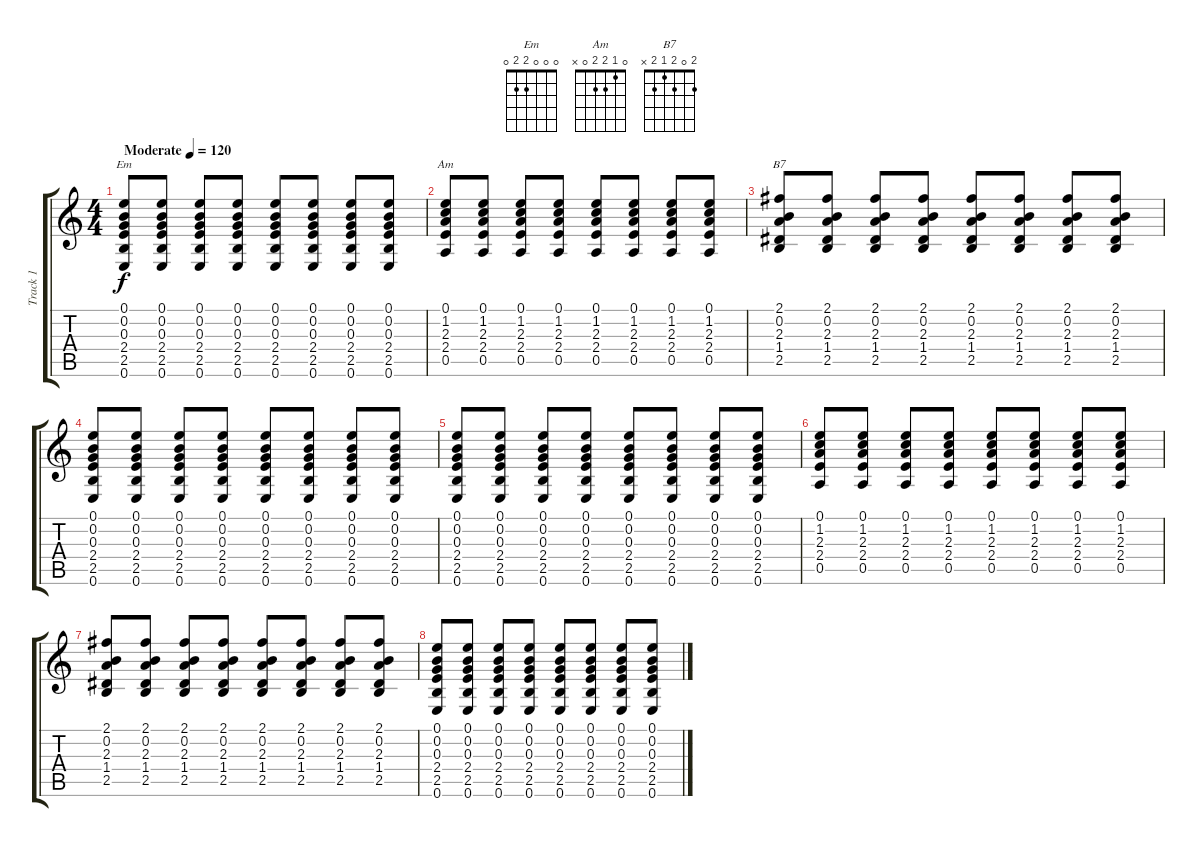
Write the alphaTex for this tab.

\track ("Track 1" "Track 1") {instrument acousticguitarsteel}
\staff {score tabs}
\tuning (E4 B3 G3 D3 A2 E2) {hide}
\chord ("Em" 0 0 0 2 2 0)
\chord ("Am" 0 1 2 2 0 x)
\chord ("B7" 2 0 2 1 2 x)
\ts (4 4)
\tempo (120 "Moderate")
\clef g2
\ks c
(0.1 0.2 0.3 2.4 2.5 0.6).8{ch "Em" dy f instrument acousticguitarsteel} (0.1 0.2 0.3 2.4 2.5 0.6).8 (0.1 0.2 0.3 2.4 2.5 0.6).8 (0.1 0.2 0.3 2.4 2.5 0.6).8 (0.1 0.2 0.3 2.4 2.5 0.6).8 (0.1 0.2 0.3 2.4 2.5 0.6).8 (0.1 0.2 0.3 2.4 2.5 0.6).8 (0.1 0.2 0.3 2.4 2.5 0.6).8 |
(0.1 1.2 2.3 2.4 0.5).8{ch "Am"} (0.1 1.2 2.3 2.4 0.5).8 (0.1 1.2 2.3 2.4 0.5).8 (0.1 1.2 2.3 2.4 0.5).8 (0.1 1.2 2.3 2.4 0.5).8 (0.1 1.2 2.3 2.4 0.5).8 (0.1 1.2 2.3 2.4 0.5).8 (0.1 1.2 2.3 2.4 0.5).8 |
(2.1 0.2 2.3 1.4 2.5).8{ch "B7"} (2.1 0.2 2.3 1.4 2.5).8 (2.1 0.2 2.3 1.4 2.5).8 (2.1 0.2 2.3 1.4 2.5).8 (2.1 0.2 2.3 1.4 2.5).8 (2.1 0.2 2.3 1.4 2.5).8 (2.1 0.2 2.3 1.4 2.5).8 (2.1 0.2 2.3 1.4 2.5).8 |
(0.1 0.2 0.3 2.4 2.5 0.6).8 (0.1 0.2 0.3 2.4 2.5 0.6).8 (0.1 0.2 0.3 2.4 2.5 0.6).8 (0.1 0.2 0.3 2.4 2.5 0.6).8 (0.1 0.2 0.3 2.4 2.5 0.6).8 (0.1 0.2 0.3 2.4 2.5 0.6).8 (0.1 0.2 0.3 2.4 2.5 0.6).8 (0.1 0.2 0.3 2.4 2.5 0.6).8 |
(0.1 0.2 0.3 2.4 2.5 0.6).8 (0.1 0.2 0.3 2.4 2.5 0.6).8 (0.1 0.2 0.3 2.4 2.5 0.6).8 (0.1 0.2 0.3 2.4 2.5 0.6).8 (0.1 0.2 0.3 2.4 2.5 0.6).8 (0.1 0.2 0.3 2.4 2.5 0.6).8 (0.1 0.2 0.3 2.4 2.5 0.6).8 (0.1 0.2 0.3 2.4 2.5 0.6).8 |
(0.1 1.2 2.3 2.4 0.5).8 (0.1 1.2 2.3 2.4 0.5).8 (0.1 1.2 2.3 2.4 0.5).8 (0.1 1.2 2.3 2.4 0.5).8 (0.1 1.2 2.3 2.4 0.5).8 (0.1 1.2 2.3 2.4 0.5).8 (0.1 1.2 2.3 2.4 0.5).8 (0.1 1.2 2.3 2.4 0.5).8 |
(2.1 0.2 2.3 1.4 2.5).8 (2.1 0.2 2.3 1.4 2.5).8 (2.1 0.2 2.3 1.4 2.5).8 (2.1 0.2 2.3 1.4 2.5).8 (2.1 0.2 2.3 1.4 2.5).8 (2.1 0.2 2.3 1.4 2.5).8 (2.1 0.2 2.3 1.4 2.5).8 (2.1 0.2 2.3 1.4 2.5).8 |
(0.1 0.2 0.3 2.4 2.5 0.6).8 (0.1 0.2 0.3 2.4 2.5 0.6).8 (0.1 0.2 0.3 2.4 2.5 0.6).8 (0.1 0.2 0.3 2.4 2.5 0.6).8 (0.1 0.2 0.3 2.4 2.5 0.6).8 (0.1 0.2 0.3 2.4 2.5 0.6).8 (0.1 0.2 0.3 2.4 2.5 0.6).8 (0.1 0.2 0.3 2.4 2.5 0.6).8
